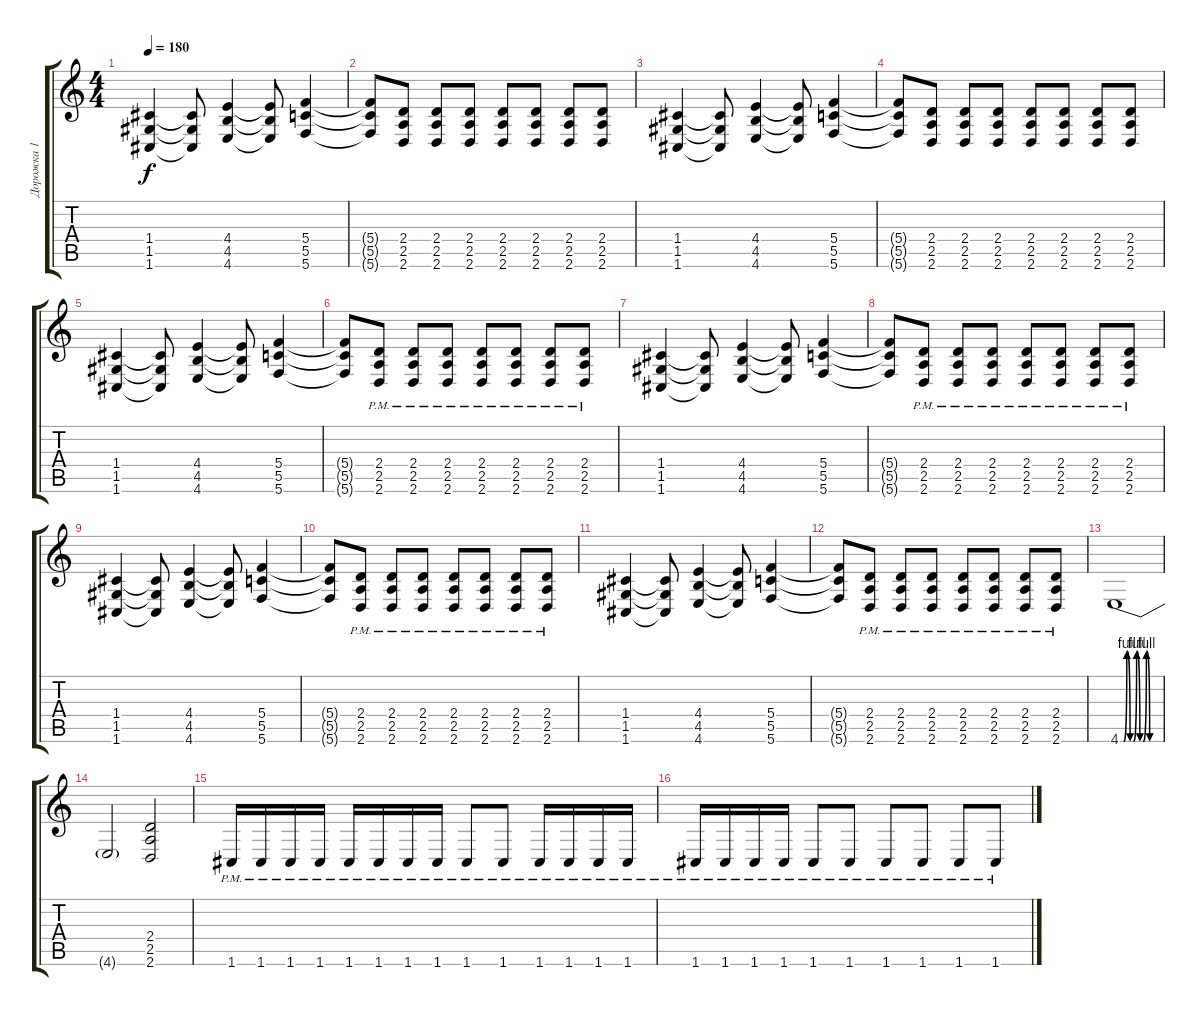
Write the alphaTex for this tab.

\track ("Дорожка 1" "Дорожка 1") {instrument overdrivenguitar}
\staff {score tabs}
\tuning (D4 A3 F3 C3 G2 C2) {hide}
\ts (4 4)
\tempo 180
\clef g2
\ks c
(1.4 1.5 1.6).4{dy f} (1.4{t} 1.5{t} 1.6{t}).8 (4.4 4.5 4.6).4 (4.4{t} 4.5{t} 4.6{t}).8 (5.4 5.5 5.6).4 |
(5.4{t} 5.5{t} 5.6{t}).8 (2.4 2.5 2.6).8 (2.4 2.5 2.6).8 (2.4 2.5 2.6).8 (2.4 2.5 2.6).8 (2.4 2.5 2.6).8 (2.4 2.5 2.6).8 (2.4 2.5 2.6).8 |
(1.4 1.5 1.6).4 (1.4{t} 1.5{t} 1.6{t}).8 (4.4 4.5 4.6).4 (4.4{t} 4.5{t} 4.6{t}).8 (5.4 5.5 5.6).4 |
(5.4{t} 5.5{t} 5.6{t}).8 (2.4 2.5 2.6).8 (2.4 2.5 2.6).8 (2.4 2.5 2.6).8 (2.4 2.5 2.6).8 (2.4 2.5 2.6).8 (2.4 2.5 2.6).8 (2.4 2.5 2.6).8 |
(1.4 1.5 1.6).4 (1.4{t} 1.5{t} 1.6{t}).8 (4.4 4.5 4.6).4 (4.4{t} 4.5{t} 4.6{t}).8 (5.4 5.5 5.6).4 |
(5.4{t} 5.5{t} 5.6{t}).8 (2.4{pm} 2.5{pm} 2.6{pm}).8 (2.4{pm} 2.5{pm} 2.6{pm}).8 (2.4{pm} 2.5{pm} 2.6{pm}).8 (2.4{pm} 2.5{pm} 2.6{pm}).8 (2.4{pm} 2.5{pm} 2.6{pm}).8 (2.4{pm} 2.5{pm} 2.6{pm}).8 (2.4{pm} 2.5{pm} 2.6{pm}).8 |
(1.4 1.5 1.6).4 (1.4{t} 1.5{t} 1.6{t}).8 (4.4 4.5 4.6).4 (4.4{t} 4.5{t} 4.6{t}).8 (5.4 5.5 5.6).4 |
(5.4{t} 5.5{t} 5.6{t}).8 (2.4{pm} 2.5{pm} 2.6{pm}).8 (2.4{pm} 2.5{pm} 2.6{pm}).8 (2.4{pm} 2.5{pm} 2.6{pm}).8 (2.4{pm} 2.5{pm} 2.6{pm}).8 (2.4{pm} 2.5{pm} 2.6{pm}).8 (2.4{pm} 2.5{pm} 2.6{pm}).8 (2.4{pm} 2.5{pm} 2.6{pm}).8 |
(1.4 1.5 1.6).4 (1.4{t} 1.5{t} 1.6{t}).8 (4.4 4.5 4.6).4 (4.4{t} 4.5{t} 4.6{t}).8 (5.4 5.5 5.6).4 |
(5.4{t} 5.5{t} 5.6{t}).8 (2.4{pm} 2.5{pm} 2.6{pm}).8 (2.4{pm} 2.5{pm} 2.6{pm}).8 (2.4{pm} 2.5{pm} 2.6{pm}).8 (2.4{pm} 2.5{pm} 2.6{pm}).8 (2.4{pm} 2.5{pm} 2.6{pm}).8 (2.4{pm} 2.5{pm} 2.6{pm}).8 (2.4{pm} 2.5{pm} 2.6{pm}).8 |
(1.4 1.5 1.6).4 (1.4{t} 1.5{t} 1.6{t}).8 (4.4 4.5 4.6).4 (4.4{t} 4.5{t} 4.6{t}).8 (5.4 5.5 5.6).4 |
(5.4{t} 5.5{t} 5.6{t}).8 (2.4{pm} 2.5{pm} 2.6{pm}).8 (2.4{pm} 2.5{pm} 2.6{pm}).8 (2.4{pm} 2.5{pm} 2.6{pm}).8 (2.4{pm} 2.5{pm} 2.6{pm}).8 (2.4{pm} 2.5{pm} 2.6{pm}).8 (2.4{pm} 2.5{pm} 2.6{pm}).8 (2.4{pm} 2.5{pm} 2.6{pm}).8 |
4.6{be (custom 0 0 5 0 10 4 15 0 20 0 25 4 30 0 35 0 40 4 45 0 60 0)}.1 |
4.6{t}.2 (2.4 2.5 2.6).2 |
1.6{pm}.16 1.6{pm}.16 1.6{pm}.16 1.6{pm}.16 1.6{pm}.16 1.6{pm}.16 1.6{pm}.16 1.6{pm}.16 1.6{pm}.8 1.6{pm}.8 1.6{pm}.16 1.6{pm}.16 1.6{pm}.16 1.6{pm}.16 |
1.6{pm}.16 1.6{pm}.16 1.6{pm}.16 1.6{pm}.16 1.6{pm}.8 1.6{pm}.8 1.6{pm}.8 1.6{pm}.8 1.6{pm}.8 1.6{pm}.8
